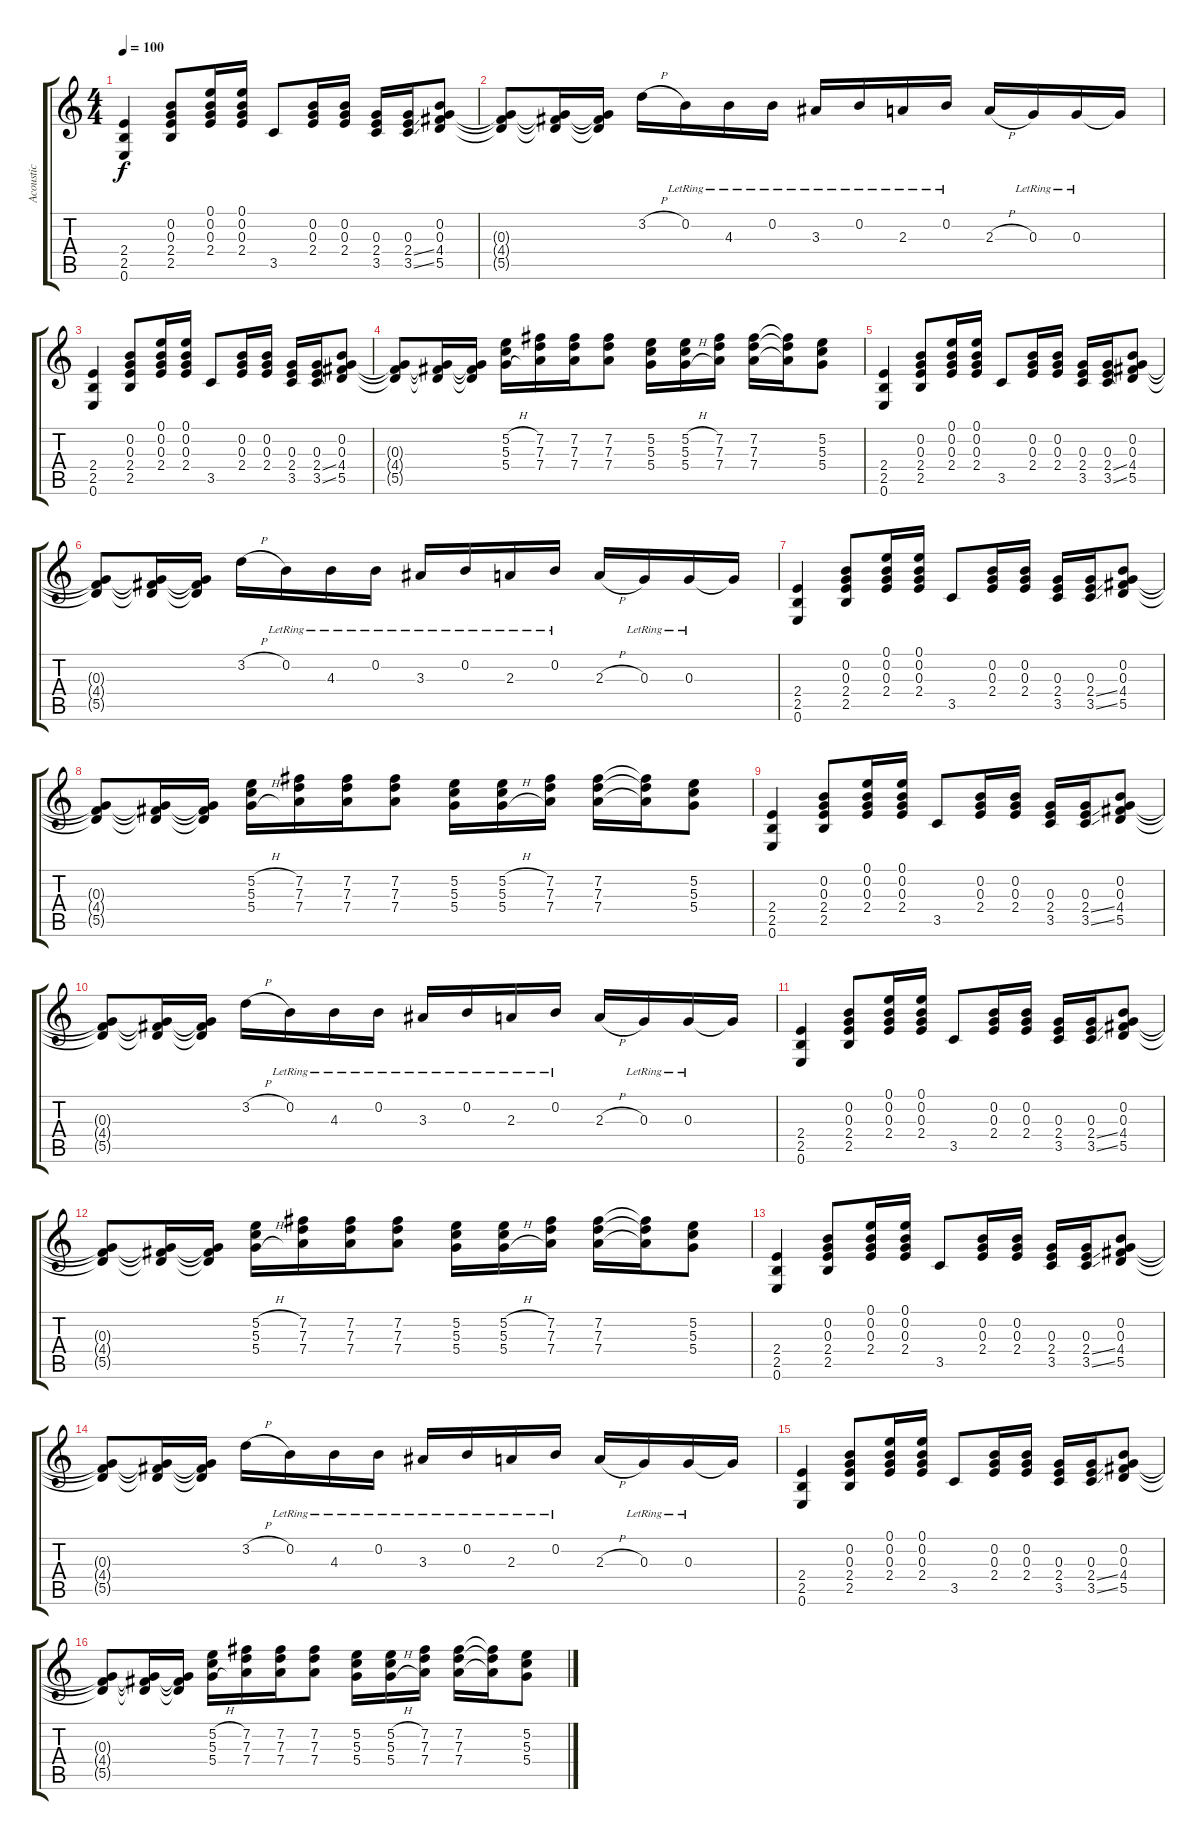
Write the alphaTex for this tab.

\track ("Acoustic" "Acoustic") {instrument acousticguitarsteel}
\staff {score tabs}
\tuning (E4 B3 G3 D3 A2 E2) {hide}
\ts (4 4)
\section ("" "")
\tempo 100
\clef g2
\ks c
(2.4 2.5 0.6).4{dy f instrument acousticguitarsteel} (0.2 0.3 2.4 2.5).8 (0.1 0.2 0.3 2.4).16 (0.1 0.2 0.3 2.4).16 3.5.8 (0.2 0.3 2.4).16 (0.2 0.3 2.4).16 (0.3 2.4 3.5).16 (0.3 2.4{ss} 3.5{ss}).16 (0.2 0.3 4.4 5.5).8 |
(0.3{t} 4.4{t} 5.5{t}).8 (0.3{t} 4.4{t} 5.5{t}).16 (0.3{t} 4.4{t} 5.5{t}).16 3.2{h}.16 0.2{lr}.16 4.3{lr}.16 0.2{lr}.16 3.3{lr}.16 0.2{lr}.16 2.3{lr}.16 0.2{lr}.16 2.3{h}.16 0.3{lr}.16 0.3{lr}.16 0.3{t}.16 |
(2.4 2.5 0.6).4 (0.2 0.3 2.4 2.5).8 (0.1 0.2 0.3 2.4).16 (0.1 0.2 0.3 2.4).16 3.5.8 (0.2 0.3 2.4).16 (0.2 0.3 2.4).16 (0.3 2.4 3.5).16 (0.3 2.4{ss} 3.5{ss}).16 (0.2 0.3 4.4 5.5).8 |
(0.3{t} 4.4{t} 5.5{t}).8 (0.3{t} 4.4{t} 5.5{t}).16 (0.3{t} 4.4{t} 5.5{t}).16 (5.2{h} 5.3{h} 5.4{h}).16 (7.2 7.3 7.4).16 (7.2 7.3 7.4).16 (7.2 7.3 7.4).8 (5.2 5.3 5.4).16 (5.2{h} 5.3{h} 5.4{h}).16 (7.2 7.3 7.4).16 (7.2 7.3 7.4).16 (7.2{t} 7.3{t} 7.4{t}).16 (5.2 5.3 5.4).8 |
(2.4 2.5 0.6).4 (0.2 0.3 2.4 2.5).8 (0.1 0.2 0.3 2.4).16 (0.1 0.2 0.3 2.4).16 3.5.8 (0.2 0.3 2.4).16 (0.2 0.3 2.4).16 (0.3 2.4 3.5).16 (0.3 2.4{ss} 3.5{ss}).16 (0.2 0.3 4.4 5.5).8 |
(0.3{t} 4.4{t} 5.5{t}).8 (0.3{t} 4.4{t} 5.5{t}).16 (0.3{t} 4.4{t} 5.5{t}).16 3.2{h}.16 0.2{lr}.16 4.3{lr}.16 0.2{lr}.16 3.3{lr}.16 0.2{lr}.16 2.3{lr}.16 0.2{lr}.16 2.3{h}.16 0.3{lr}.16 0.3{lr}.16 0.3{t}.16 |
(2.4 2.5 0.6).4 (0.2 0.3 2.4 2.5).8 (0.1 0.2 0.3 2.4).16 (0.1 0.2 0.3 2.4).16 3.5.8 (0.2 0.3 2.4).16 (0.2 0.3 2.4).16 (0.3 2.4 3.5).16 (0.3 2.4{ss} 3.5{ss}).16 (0.2 0.3 4.4 5.5).8 |
(0.3{t} 4.4{t} 5.5{t}).8 (0.3{t} 4.4{t} 5.5{t}).16 (0.3{t} 4.4{t} 5.5{t}).16 (5.2{h} 5.3{h} 5.4{h}).16 (7.2 7.3 7.4).16 (7.2 7.3 7.4).16 (7.2 7.3 7.4).8 (5.2 5.3 5.4).16 (5.2{h} 5.3{h} 5.4{h}).16 (7.2 7.3 7.4).16 (7.2 7.3 7.4).16 (7.2{t} 7.3{t} 7.4{t}).16 (5.2 5.3 5.4).8 |
(2.4 2.5 0.6).4 (0.2 0.3 2.4 2.5).8 (0.1 0.2 0.3 2.4).16 (0.1 0.2 0.3 2.4).16 3.5.8 (0.2 0.3 2.4).16 (0.2 0.3 2.4).16 (0.3 2.4 3.5).16 (0.3 2.4{ss} 3.5{ss}).16 (0.2 0.3 4.4 5.5).8 |
(0.3{t} 4.4{t} 5.5{t}).8 (0.3{t} 4.4{t} 5.5{t}).16 (0.3{t} 4.4{t} 5.5{t}).16 3.2{h}.16 0.2{lr}.16 4.3{lr}.16 0.2{lr}.16 3.3{lr}.16 0.2{lr}.16 2.3{lr}.16 0.2{lr}.16 2.3{h}.16 0.3{lr}.16 0.3{lr}.16 0.3{t}.16 |
(2.4 2.5 0.6).4 (0.2 0.3 2.4 2.5).8 (0.1 0.2 0.3 2.4).16 (0.1 0.2 0.3 2.4).16 3.5.8 (0.2 0.3 2.4).16 (0.2 0.3 2.4).16 (0.3 2.4 3.5).16 (0.3 2.4{ss} 3.5{ss}).16 (0.2 0.3 4.4 5.5).8 |
(0.3{t} 4.4{t} 5.5{t}).8 (0.3{t} 4.4{t} 5.5{t}).16 (0.3{t} 4.4{t} 5.5{t}).16 (5.2{h} 5.3{h} 5.4{h}).16 (7.2 7.3 7.4).16 (7.2 7.3 7.4).16 (7.2 7.3 7.4).8 (5.2 5.3 5.4).16 (5.2{h} 5.3{h} 5.4{h}).16 (7.2 7.3 7.4).16 (7.2 7.3 7.4).16 (7.2{t} 7.3{t} 7.4{t}).16 (5.2 5.3 5.4).8 |
(2.4 2.5 0.6).4 (0.2 0.3 2.4 2.5).8 (0.1 0.2 0.3 2.4).16 (0.1 0.2 0.3 2.4).16 3.5.8 (0.2 0.3 2.4).16 (0.2 0.3 2.4).16 (0.3 2.4 3.5).16 (0.3 2.4{ss} 3.5{ss}).16 (0.2 0.3 4.4 5.5).8 |
(0.3{t} 4.4{t} 5.5{t}).8 (0.3{t} 4.4{t} 5.5{t}).16 (0.3{t} 4.4{t} 5.5{t}).16 3.2{h}.16 0.2{lr}.16 4.3{lr}.16 0.2{lr}.16 3.3{lr}.16 0.2{lr}.16 2.3{lr}.16 0.2{lr}.16 2.3{h}.16 0.3{lr}.16 0.3{lr}.16 0.3{t}.16 |
(2.4 2.5 0.6).4 (0.2 0.3 2.4 2.5).8 (0.1 0.2 0.3 2.4).16 (0.1 0.2 0.3 2.4).16 3.5.8 (0.2 0.3 2.4).16 (0.2 0.3 2.4).16 (0.3 2.4 3.5).16 (0.3 2.4{ss} 3.5{ss}).16 (0.2 0.3 4.4 5.5).8 |
(0.3{t} 4.4{t} 5.5{t}).8 (0.3{t} 4.4{t} 5.5{t}).16 (0.3{t} 4.4{t} 5.5{t}).16 (5.2{h} 5.3{h} 5.4{h}).16 (7.2 7.3 7.4).16 (7.2 7.3 7.4).16 (7.2 7.3 7.4).8 (5.2 5.3 5.4).16 (5.2{h} 5.3{h} 5.4{h}).16 (7.2 7.3 7.4).16 (7.2 7.3 7.4).16 (7.2{t} 7.3{t} 7.4{t}).16 (5.2 5.3 5.4).8
